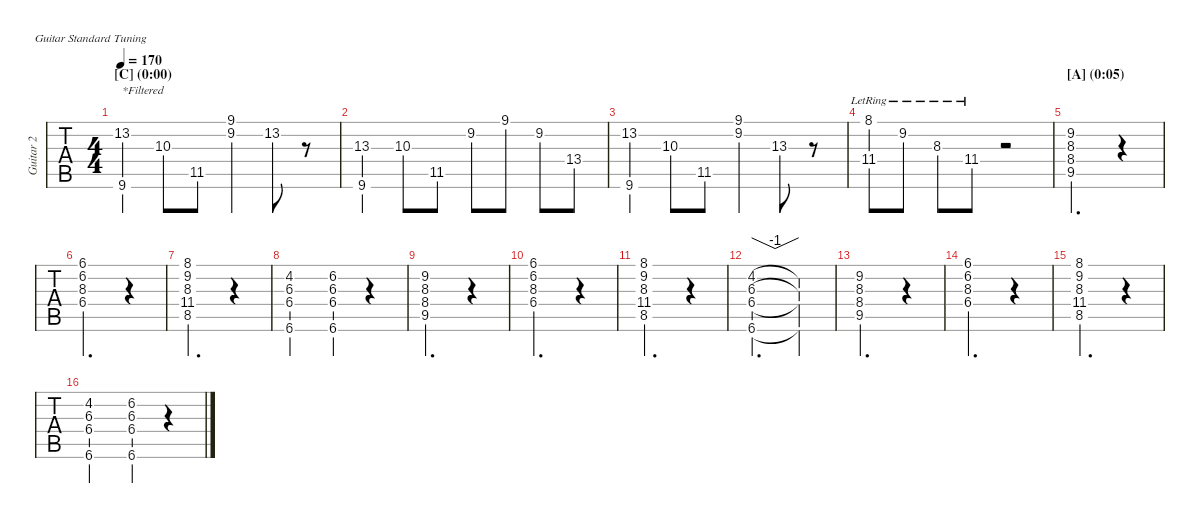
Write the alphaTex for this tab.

\defaultSystemsLayout 4
\hideDynamics
\bracketExtendMode nobrackets
\multiTrackTrackNamePolicy allsystems
\firstSystemTrackNameMode fullname
\otherSystemsTrackNameMode fullname
\otherSystemsTrackNameOrientation horizontal
\track ("Guitar 2" "Guitar 2") {instrument overdrivenguitar}
\staff {tabs}
\tuning (E4 B3 G3 D3 A2 E2)
\ts (4 4)
\beaming (8 2 2 2 2)
\section ("C" "(0:00)")
\scale
1.00192
\tempo 170
\accidentals auto
\clef g2
\ottava regular
\simile none
\ks c
(9.6{acc #} 13.2).4{txt "*Filtered" dy mf instrument distortionguitar} 10.3.8 11.5{acc #}.8 (9.1{acc #} 9.2{acc #}).4 13.2.8 r.8 |
\scale
1.00121 (9.6{acc #} 13.3{acc #}).4 10.3.8 11.5{acc #}.8 9.2{acc #}.8 9.1{acc #}.8 9.2{acc #}.8 13.4{acc #}.8 |
\scale
0.997033 (9.6{acc #} 13.2).4 10.3.8 11.5{acc #}.8 (9.1{acc #} 9.2{acc #}).4 13.3{acc #}.8 r.8 |
\scale
0.999837 (11.4{lr acc #} 8.1{lr}).8 9.2{lr acc #}.8 8.3{lr acc #}.8 11.4{lr acc #}.8 r.2 |
\section ("A" "(0:05)")
\scale
1.01035 (9.5{acc #} 8.3{acc #} 8.4{acc #} 9.2{acc #}).2{d} r.4 |
\scale
0.990977 (6.4{acc #} 8.3{acc #} 6.1{acc #} 6.2).2{d} r.4 |
\scale
0.995156 (8.5 8.1 9.2{acc #} 8.3{acc #} 11.4{acc #}).2{d} r.4 |
\scale
1.00352 (6.6{acc #} 6.3{acc #} 4.2{acc #} 6.4{acc #}).2 (6.6{acc #} 6.3{acc #} 6.2 6.4{acc #}).4 r.4 |
\scale
1.00199 (9.5{acc #} 8.3{acc #} 8.4{acc #} 9.2{acc #}).2{d} r.4 |
\scale
0.995157 (6.4{acc #} 8.3{acc #} 6.1{acc #} 6.2).2{d} r.4 |
\scale
1.00352 (8.5 8.1 9.2{acc #} 8.3{acc #} 11.4{acc #}).2{d} r.4 |
\scale
0.999336 (6.3{acc #} 4.2{acc #} 6.6{acc #} 6.4{acc #}).2{d tbe (dip default 47.4 0 53.4 -4 59.4 0)} (6.3{t acc #} 4.2{t acc #} 6.4{t acc #} 6.6{t acc #}).4 |
\scale
1.00199 (9.5{acc #} 8.3{acc #} 8.4{acc #} 9.2{acc #}).2{d} r.4 |
\scale
0.999336 (6.4{acc #} 8.3{acc #} 6.1{acc #} 6.2).2{d} r.4 |
\scale
0.999336 (8.5 8.1 9.2{acc #} 8.3{acc #} 11.4{acc #}).2{d} r.4 |
\scale
0.999336 (6.6{acc #} 6.3{acc #} 4.2{acc #} 6.4{acc #}).2 (6.6{acc #} 6.3{acc #} 6.2 6.4{acc #}).4 r.4
